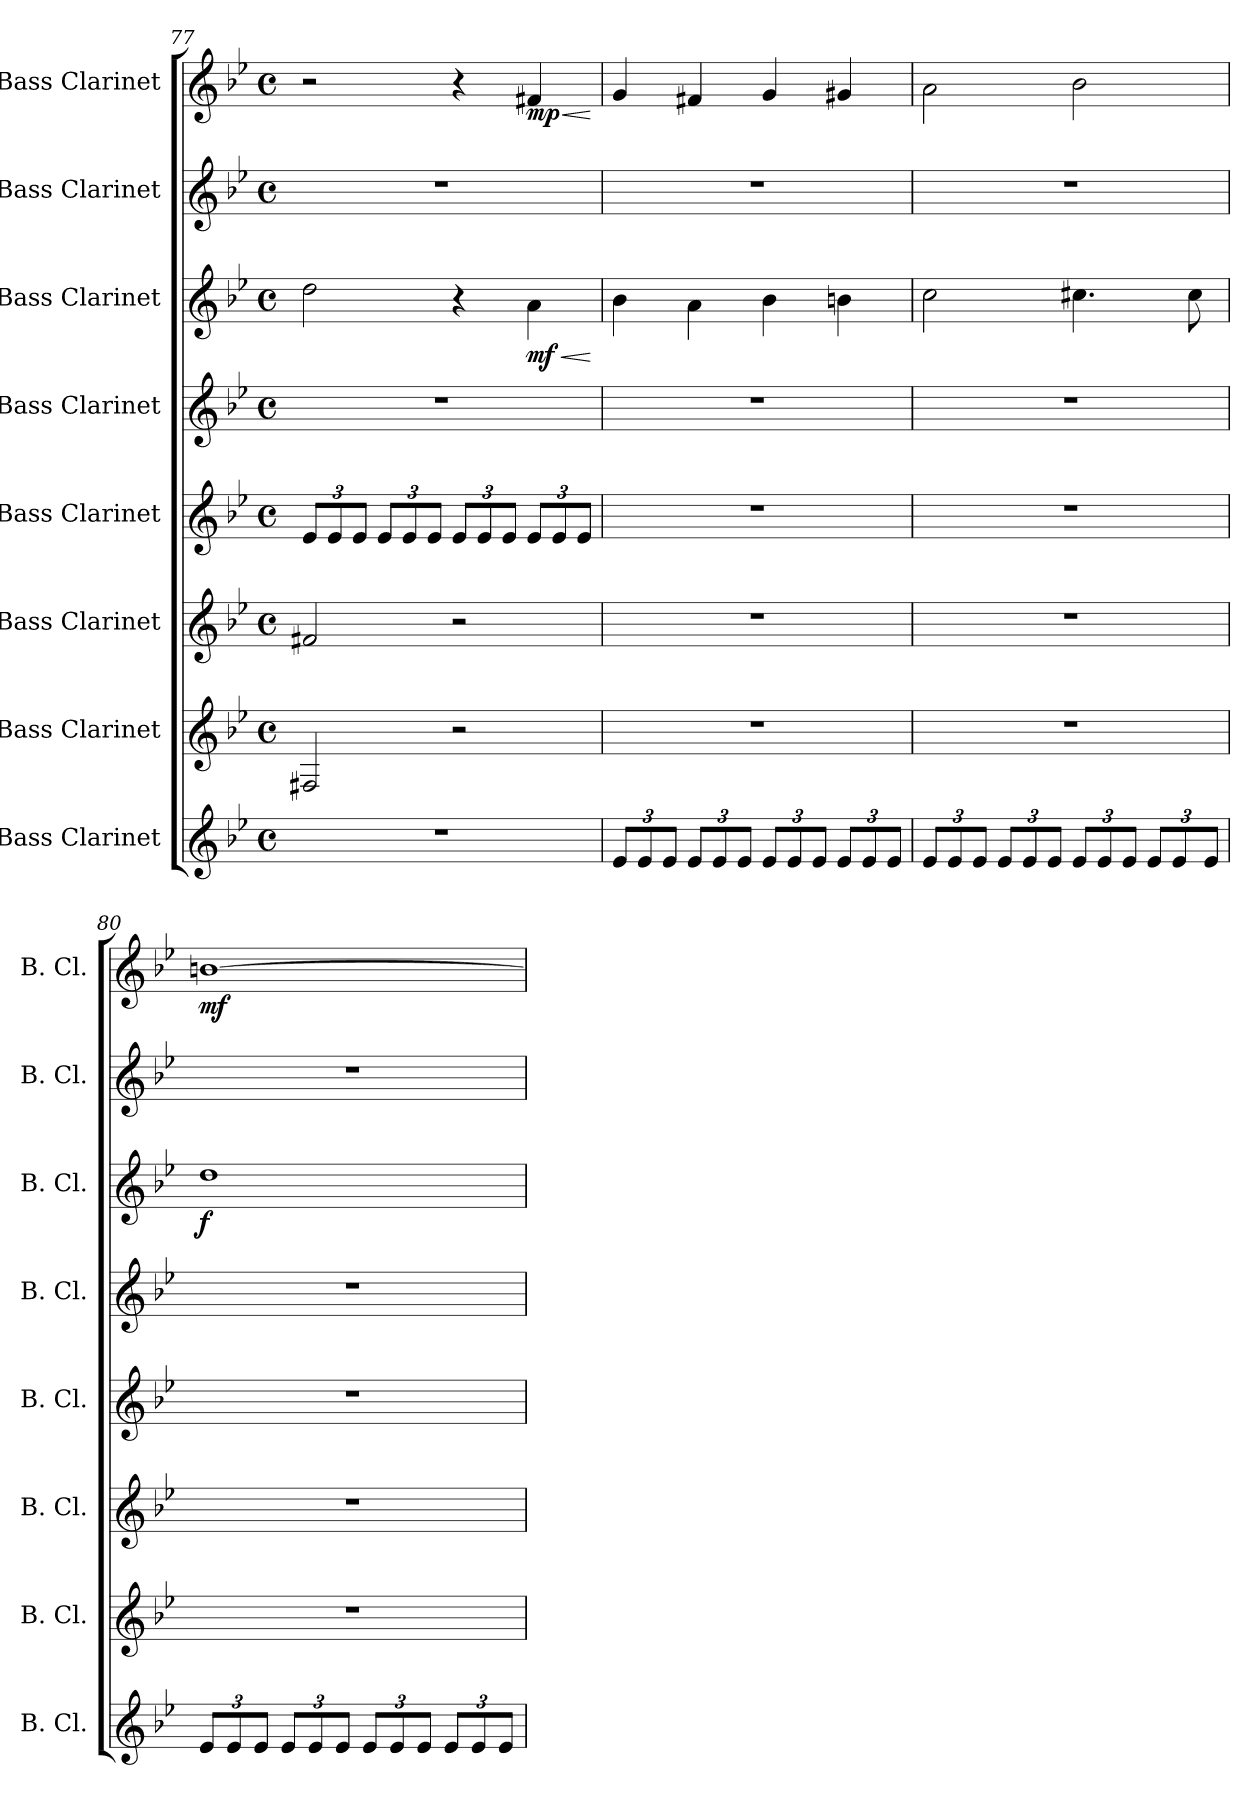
**kern	**kern	**kern	**kern	**kern	**kern	**dynam	**kern	**kern	**dynam
*part8	*part7	*part6	*part5	*part4	*part3	*part3	*part2	*part1	*part1
*staff8	*staff7	*staff6	*staff5	*staff4	*staff3	*staff3	*staff2	*staff1	*staff1
*I"Bass Clarinet	*I"Bass Clarinet	*I"Bass Clarinet	*I"Bass Clarinet	*I"Bass Clarinet	*I"Bass Clarinet	*	*I"Bass Clarinet	*I"Bass Clarinet	*
*I'B. Cl.	*I'B. Cl.	*I'B. Cl.	*I'B. Cl.	*I'B. Cl.	*I'B. Cl.	*	*I'B. Cl.	*I'B. Cl.	*
!!LO:PB:g=z
*clefG2	*clefG2	*clefG2	*clefG2	*clefG2	*clefG2	*	*clefG2	*clefG2	*
*ITrd8c14	*ITrd8c14	*ITrd8c14	*ITrd8c14	*ITrd8c14	*ITrd8c14	*	*ITrd8c14	*ITrd8c14	*
*k[b-e-]	*k[b-e-]	*k[b-e-]	*k[b-e-]	*k[b-e-]	*k[b-e-]	*	*k[b-e-]	*k[b-e-]	*
*M4/4	*M4/4	*M4/4	*M4/4	*M4/4	*M4/4	*	*M4/4	*M4/4	*
*met(c)	*met(c)	*met(c)	*met(c)	*met(c)	*met(c)	*	*met(c)	*met(c)	*
*	*	*	*Xbrackettup	*	*	*	*	*	*
=77	=77	=77	=77	=77	=77	=77	=77	=77	=77
1r	2FF#X/	2F#X/	12E-/L	1r	2d\	.	1r	2r	.
.	.	.	12E-/	.	.	.	.	.	.
.	.	.	12E-/J	.	.	.	.	.	.
.	.	.	12E-/L	.	.	.	.	.	.
.	.	.	12E-/	.	.	.	.	.	.
.	.	.	12E-/J	.	.	.	.	.	.
.	2r	2r	12E-/L	.	4r	.	.	4r	.
.	.	.	12E-/	.	.	.	.	.	.
.	.	.	12E-/J	.	.	.	.	.	.
!	!	!	!	!	!	!LO:HP:b	!	!	!LO:HP:b
!	!	!	!	!	!	!LO:DY:n=1:b	!	!	!LO:DY:n=1:b
.	.	.	12E-/L	.	4A\	< mf	.	4F#X/	< mp
.	.	.	12E-/	.	.	.	.	.	.
.	.	.	12E-/J	.	.	.	.	.	.
.	.	.	.	.	.	[	.	.	[
=78	=78	=78	=78	=78	=78	=78	=78	=78	=78
*Xbrackettup	*	*	*	*	*	*	*	*	*
12E-/L	1r	1r	1r	1r	4B-\	.	1r	4G/	.
12E-/	.	.	.	.	.	.	.	.	.
12E-/J	.	.	.	.	.	.	.	.	.
12E-/L	.	.	.	.	4A\	.	.	4F#X/	.
12E-/	.	.	.	.	.	.	.	.	.
12E-/J	.	.	.	.	.	.	.	.	.
12E-/L	.	.	.	.	4B-\	.	.	4G/	.
12E-/	.	.	.	.	.	.	.	.	.
12E-/J	.	.	.	.	.	.	.	.	.
12E-/L	.	.	.	.	4Bn\	.	.	4G#X/	.
12E-/	.	.	.	.	.	.	.	.	.
12E-/J	.	.	.	.	.	.	.	.	.
=79	=79	=79	=79	=79	=79	=79	=79	=79	=79
12E-/L	1r	1r	1r	1r	2c\	.	1r	2A\	.
12E-/	.	.	.	.	.	.	.	.	.
12E-/J	.	.	.	.	.	.	.	.	.
12E-/L	.	.	.	.	.	.	.	.	.
12E-/	.	.	.	.	.	.	.	.	.
12E-/J	.	.	.	.	.	.	.	.	.
12E-/L	.	.	.	.	4.c#X\	.	.	2B-\	.
12E-/	.	.	.	.	.	.	.	.	.
12E-/J	.	.	.	.	.	.	.	.	.
12E-/L	.	.	.	.	.	.	.	.	.
12E-/	.	.	.	.	.	.	.	.	.
.	.	.	.	.	8c#\	.	.	.	.
12E-/J	.	.	.	.	.	.	.	.	.
!!LO:PB:g=z
=80	=80	=80	=80	=80	=80	=80	=80	=80	=80
!	!	!	!	!	!	!LO:DY:b	!	!	!LO:DY:b
12E-/L	1r	1r	1r	1r	1d	f	1r	[1Bn	mf
12E-/	.	.	.	.	.	.	.	.	.
12E-/J	.	.	.	.	.	.	.	.	.
12E-/L	.	.	.	.	.	.	.	.	.
12E-/	.	.	.	.	.	.	.	.	.
12E-/J	.	.	.	.	.	.	.	.	.
12E-/L	.	.	.	.	.	.	.	.	.
12E-/	.	.	.	.	.	.	.	.	.
12E-/J	.	.	.	.	.	.	.	.	.
12E-/L	.	.	.	.	.	.	.	.	.
12E-/	.	.	.	.	.	.	.	.	.
12E-/J	.	.	.	.	.	.	.	.	.
=	=	=	=	=	=	=	=	=	=
*-	*-	*-	*-	*-	*-	*-	*-	*-	*-
